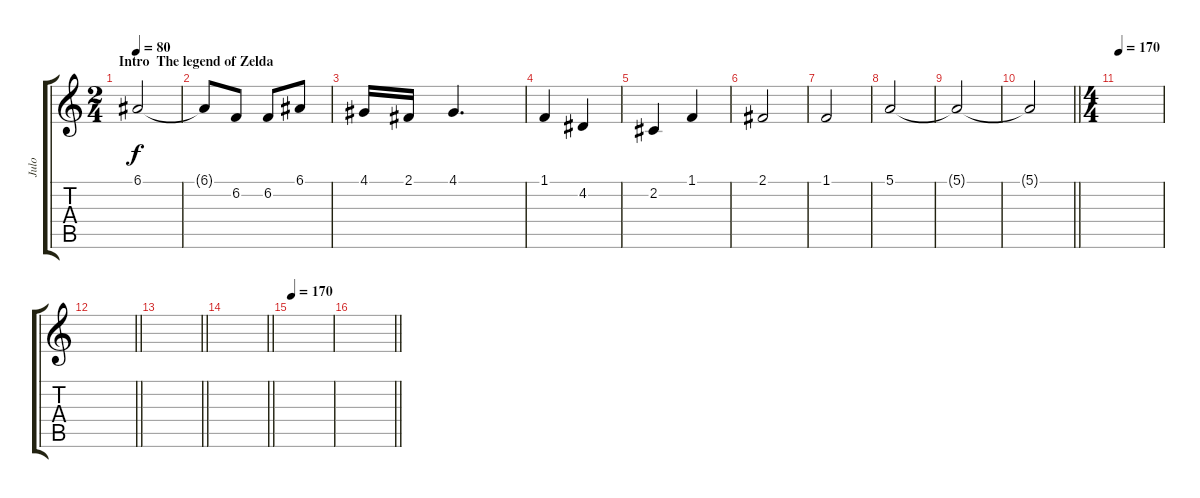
\track ("Julo" "Julo") {instrument lead1square}
\staff {score tabs}
\tuning (E4 B3 G3 D3 A2 E2) {hide}
\ts (2 4)
\section ("" "Intro  The legend of Zelda ")
\tempo 80
\clef g2
\ks c
6.1.2{dy f instrument lead1square} |
6.1{t}.8 6.2.8 6.2.8 6.1.8 |
4.1.16 2.1.16 4.1.4{d} |
1.1.4 4.2.4 |
2.2.4 1.1.4 |
2.1.2 |
1.1.2 |
5.1.2 |
5.1{t}.2 |
\barLineRight lightlight
5.1{t}.2 |
\ts (4 4)
\tempo 170
|
\barLineRight lightlight
|
\barLineRight lightlight
|
\barLineRight lightlight
|
\tempo 170
|
\barLineRight lightlight
